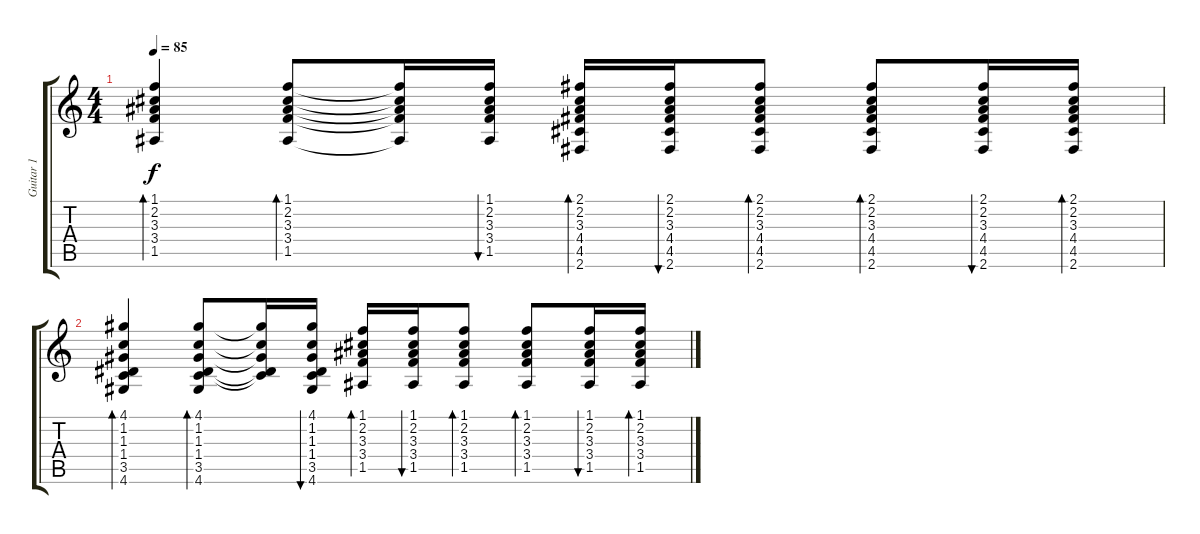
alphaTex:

\track ("Guitar 1" "Guitar 1") {instrument acousticguitarsteel}
\staff {score tabs}
\tuning (E4 B3 G3 D3 A2 E2) {hide}
\ts (4 4)
\tempo 85
\clef g2
\ks c
(1.1 2.2 3.3 3.4 1.5).4{bd 60 dy f} (1.1 2.2 3.3 3.4 1.5).8{bd 60} (1.1{t} 2.2{t} 3.3{t} 3.4{t} 1.5{t}).16 (1.1 2.2 3.3 3.4 1.5).16{bu 60} (2.1 2.2 3.3 4.4 4.5 2.6).16{bd 60} (2.1 2.2 3.3 4.4 4.5 2.6).16{bu 60} (2.1 2.2 3.3 4.4 4.5 2.6).8{bd 60} (2.1 2.2 3.3 4.4 4.5 2.6).8{bd 60} (2.1 2.2 3.3 4.4 4.5 2.6).16{bu 60} (2.1 2.2 3.3 4.4 4.5 2.6).16{bd 60} |
(4.1 1.2 1.3 1.4 3.5 4.6).4{bd 60} (4.1 1.2 1.3 1.4 3.5 4.6).8{bd 60} (4.1{t} 1.2{t} 1.3{t} 1.4{t} 3.5{t}).16 (4.1 1.2 1.3 1.4 3.5 4.6).16{bu 60} (1.1 2.2 3.3 3.4 1.5).16{bd 60} (1.1 2.2 3.3 3.4 1.5).16{bu 60} (1.1 2.2 3.3 3.4 1.5).8{bd 60} (1.1 2.2 3.3 3.4 1.5).8{bd 60} (1.1 2.2 3.3 3.4 1.5).16{bu 60} (1.1 2.2 3.3 3.4 1.5).16{bd 60}
